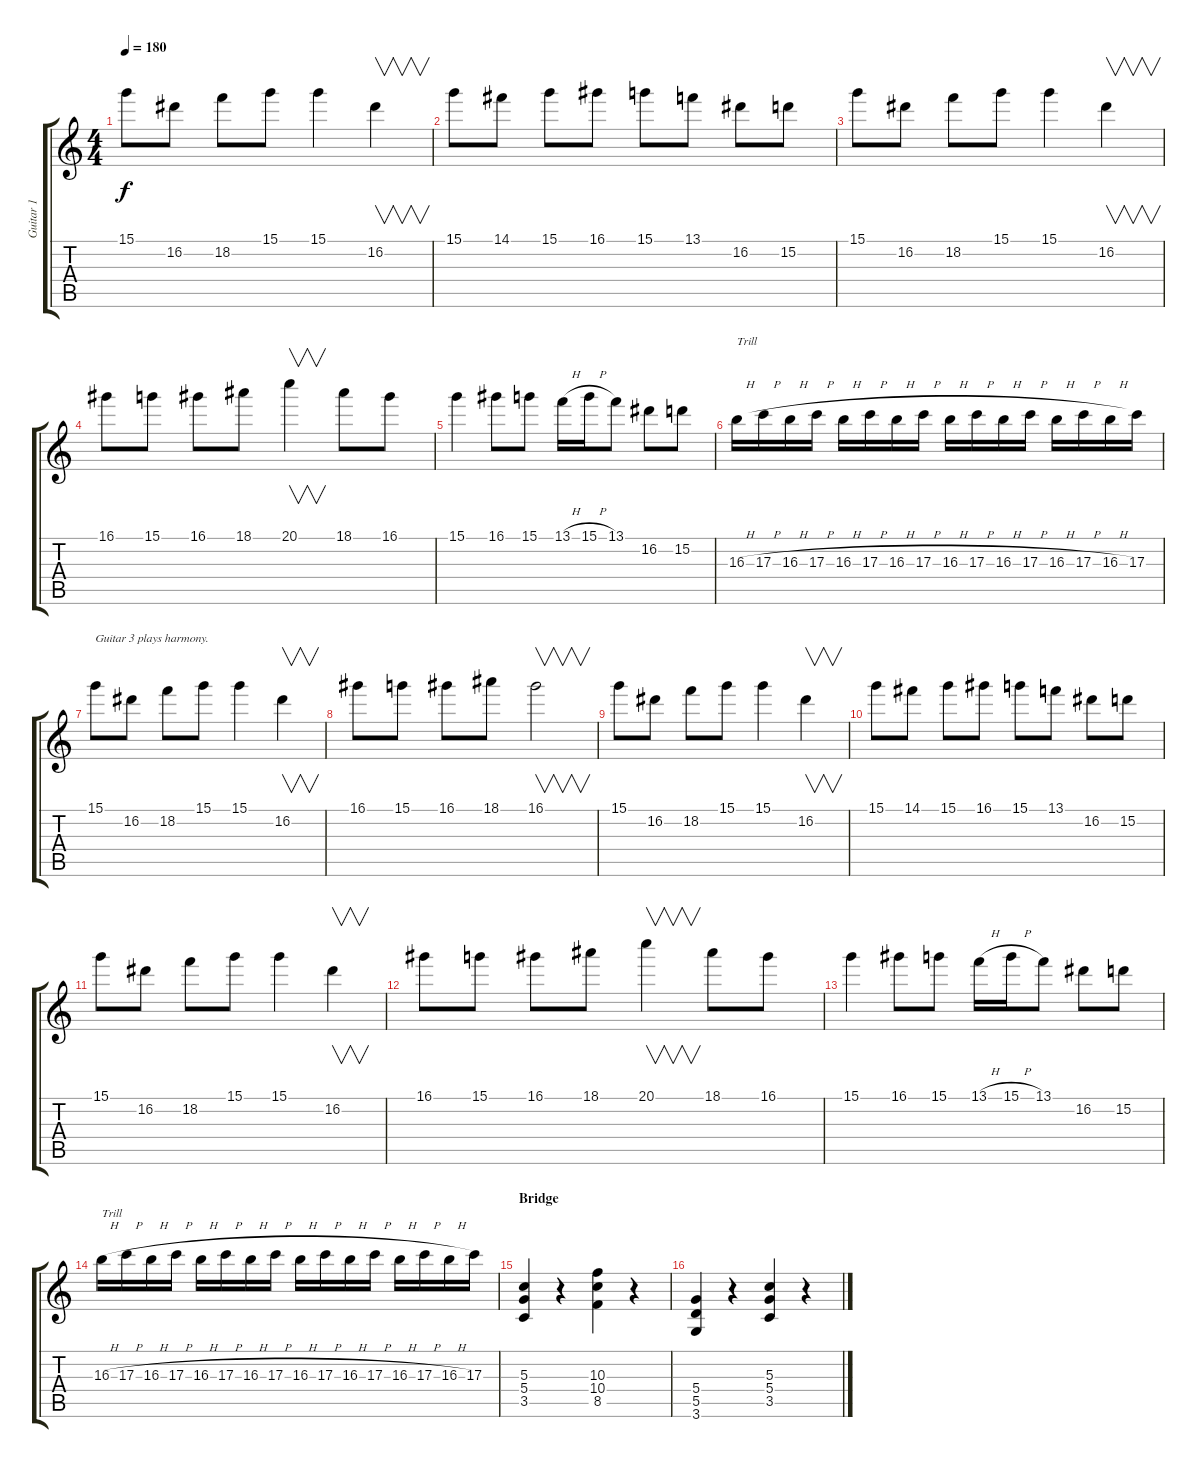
\track ("Guitar 1" "Guitar 1") {instrument distortionguitar}
\staff {score tabs}
\tuning (E4 B3 G3 D3 A2 E2) {hide}
\ts (4 4)
\tempo 180
\clef g2
\ks c
15.1.8{dy f} 16.2.8 18.2.8 15.1.8 15.1.4 16.2.4{v} |
15.1.8 14.1.8 15.1.8 16.1.8 15.1.8 13.1.8 16.2.8 15.2.8 |
15.1.8 16.2.8 18.2.8 15.1.8 15.1.4 16.2.4{v} |
16.1.8 15.1.8 16.1.8 18.1.8 20.1.4{v} 18.1.8 16.1.8 |
15.1.4 16.1.8 15.1.8 13.1{h}.16 15.1{h}.16 13.1.8 16.2.8 15.2.8 |
16.3{h}.16{txt "Trill"} 17.3{h}.16 16.3{h}.16 17.3{h}.16 16.3{h}.16 17.3{h}.16 16.3{h}.16 17.3{h}.16 16.3{h}.16 17.3{h}.16 16.3{h}.16 17.3{h}.16 16.3{h}.16 17.3{h}.16 16.3{h}.16 17.3.16 |
15.1.8{txt "Guitar 3 plays harmony."} 16.2.8 18.2.8 15.1.8 15.1.4 16.2.4{v} |
16.1.8 15.1.8 16.1.8 18.1.8 16.1.2{v} |
15.1.8 16.2.8 18.2.8 15.1.8 15.1.4 16.2.4{v} |
15.1.8 14.1.8 15.1.8 16.1.8 15.1.8 13.1.8 16.2.8 15.2.8 |
15.1.8 16.2.8 18.2.8 15.1.8 15.1.4 16.2.4{v} |
16.1.8 15.1.8 16.1.8 18.1.8 20.1.4{v} 18.1.8 16.1.8 |
15.1.4 16.1.8 15.1.8 13.1{h}.16 15.1{h}.16 13.1.8 16.2.8 15.2.8 |
16.3{h}.16{txt "Trill"} 17.3{h}.16 16.3{h}.16 17.3{h}.16 16.3{h}.16 17.3{h}.16 16.3{h}.16 17.3{h}.16 16.3{h}.16 17.3{h}.16 16.3{h}.16 17.3{h}.16 16.3{h}.16 17.3{h}.16 16.3{h}.16 17.3.16 |
\section ("" "Bridge")
(5.3 5.4 3.5).4 r.4 (10.3 10.4 8.5).4 r.4 |
(5.4 5.5 3.6).4 r.4 (5.3 5.4 3.5).4 r.4
